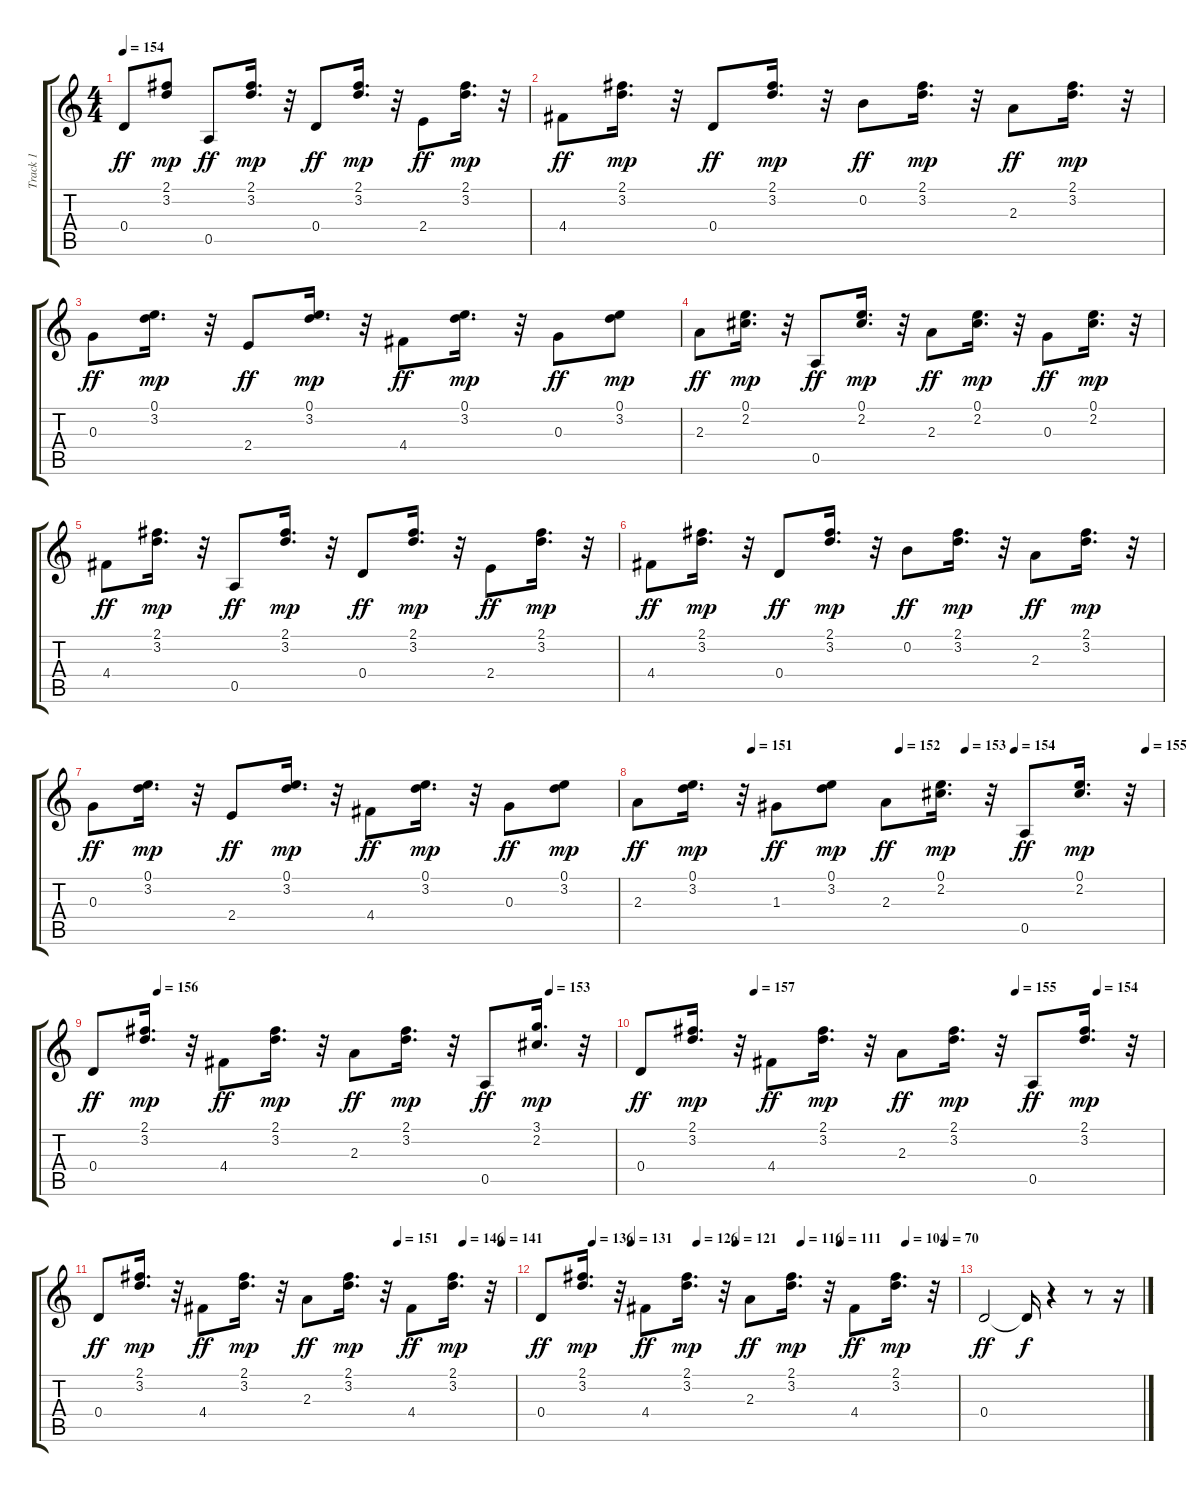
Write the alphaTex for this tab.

\track ("Track 1" "Track 1") {instrument acousticguitarnylon}
\staff {score tabs}
\tuning (E4 B3 G3 D3 A2 E2) {hide}
\ts (4 4)
\tempo 154
\clef g2
\ks c
0.4.8{dy ff} (2.1 3.2).8{dy mp} 0.5.8{dy ff} (2.1 3.2).16{d dy mp} r.32 0.4.8{dy ff} (2.1 3.2).16{d dy mp} r.32 2.4.8{dy ff} (2.1 3.2).16{d dy mp} r.32 |
4.4.8{dy ff} (2.1 3.2).16{d dy mp} r.32 0.4.8{dy ff} (2.1 3.2).16{d dy mp} r.32 0.2.8{dy ff} (2.1 3.2).16{d dy mp} r.32 2.3.8{dy ff} (2.1 3.2).16{d dy mp} r.32 |
0.3.8{dy ff} (0.1 3.2).16{d dy mp} r.32 2.4.8{dy ff} (0.1 3.2).16{d dy mp} r.32 4.4.8{dy ff} (0.1 3.2).16{d dy mp} r.32 0.3.8{dy ff} (0.1 3.2).8{dy mp} |
2.3.8{dy ff} (0.1 2.2).16{d dy mp} r.32 0.5.8{dy ff} (0.1 2.2).16{d dy mp} r.32 2.3.8{dy ff} (0.1 2.2).16{d dy mp} r.32 0.3.8{dy ff} (0.1 2.2).16{d dy mp} r.32 |
4.4.8{dy ff} (2.1 3.2).16{d dy mp} r.32 0.5.8{dy ff} (2.1 3.2).16{d dy mp} r.32 0.4.8{dy ff} (2.1 3.2).16{d dy mp} r.32 2.4.8{dy ff} (2.1 3.2).16{d dy mp} r.32 |
4.4.8{dy ff} (2.1 3.2).16{d dy mp} r.32 0.4.8{dy ff} (2.1 3.2).16{d dy mp} r.32 0.2.8{dy ff} (2.1 3.2).16{d dy mp} r.32 2.3.8{dy ff} (2.1 3.2).16{d dy mp} r.32 |
0.3.8{dy ff} (0.1 3.2).16{d dy mp} r.32 2.4.8{dy ff} (0.1 3.2).16{d dy mp} r.32 4.4.8{dy ff} (0.1 3.2).16{d dy mp} r.32 0.3.8{dy ff} (0.1 3.2).8{dy mp} |
\tempo (151 0.21875)
\tempo (152 0.5)
\tempo (153 0.625)
\tempo (154 0.71875)
\tempo (155 0.96875)
2.3.8{dy ff} (0.1 3.2).16{d dy mp} r.32 1.3.8{dy ff} (0.1 3.2).8{dy mp} 2.3.8{dy ff} (0.1 2.2).16{d dy mp} r.32 0.5.8{dy ff} (0.1 2.2).16{d dy mp} r.32 |
\tempo (156 0.125)
\tempo (153 0.875)
0.4.8{dy ff} (2.1 3.2).16{d dy mp} r.32 4.4.8{dy ff} (2.1 3.2).16{d dy mp} r.32 2.3.8{dy ff} (2.1 3.2).16{d dy mp} r.32 0.5.8{dy ff} (3.1 2.2).16{d dy mp} r.32 |
\tempo (157 0.21875)
\tempo (155 0.71875)
\tempo (154 0.875)
0.4.8{dy ff} (2.1 3.2).16{d dy mp} r.32 4.4.8{dy ff} (2.1 3.2).16{d dy mp} r.32 2.3.8{dy ff} (2.1 3.2).16{d dy mp} r.32 0.5.8{dy ff} (2.1 3.2).16{d dy mp} r.32 |
\tempo (151 0.71875)
\tempo (146 0.875)
\tempo (141 0.96875)
0.4.8{dy ff} (2.1 3.2).16{d dy mp} r.32 4.4.8{dy ff} (2.1 3.2).16{d dy mp} r.32 2.3.8{dy ff} (2.1 3.2).16{d dy mp} r.32 4.4.8{dy ff} (2.1 3.2).16{d dy mp} r.32 |
\tempo (136 0.125)
\tempo (131 0.21875)
\tempo (126 0.375)
\tempo (121 0.46875)
\tempo (116 0.625)
\tempo (111 0.71875)
\tempo (104 0.875)
\tempo (70 0.96875)
0.4.8{dy ff} (2.1 3.2).16{d dy mp} r.32 4.4.8{dy ff} (2.1 3.2).16{d dy mp} r.32 2.3.8{dy ff} (2.1 3.2).16{d dy mp} r.32 4.4.8{dy ff} (2.1 3.2).16{d dy mp} r.32 |
0.4.2{dy ff} 0.4{t}.16{dy f} r.4 r.8 r.16
